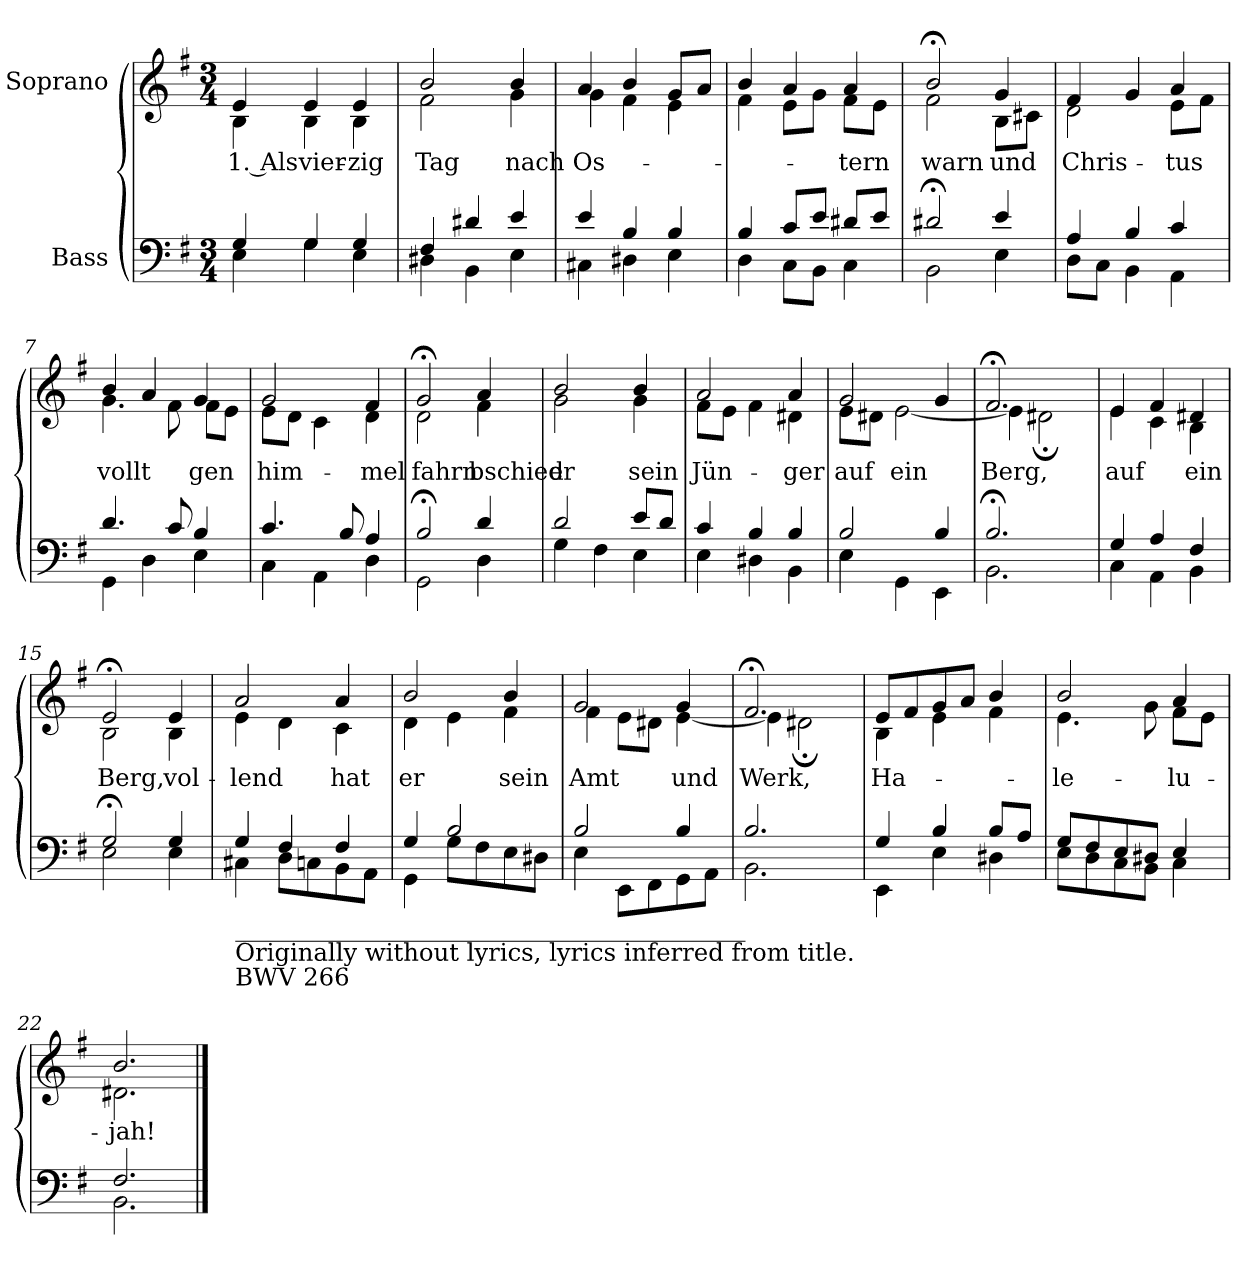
**kern	**kern	**text
*part2	*part1	*part1
*staff2	*staff1	*staff1
*I"Bass	*I"Soprano	*
*clefF4	*clefG2	*
*k[f#]	*k[f#]	*
*M3/4	*M3/4	*
*MM70	*MM70	*
=1	=1	=1
*^	*^	*
!	!	!	!	!LO:LY:b
4G/	4E\	4e/	4B\	1. Als
!	!	!	!	!LO:LY:b
4G/	4G\	4e/	4B\	vier-
!	!	!	!	!LO:LY:b
4G/	4E\	4e/	4B\	-zig
=2	=2	=2	=2	=2
!	!	!	!	!LO:LY:b
4F#/	4D#X\	2b/	2f#\	Tag
4d#X/	4BB\	.	.	.
!	!	!	!	!LO:LY:b
4e/	4E\	4b/	4g\	nach
=3	=3	=3	=3	=3
!	!	!	!	!LO:LY:b
4e/	4C#X\	4a/	4g\	Os-
4B/	4D#X\	4b/	4f#\	.
4B/	4E\	8g/L	4e\	.
.	.	8a/J	.	.
=4	=4	=4	=4	=4
4B/	4D\	4b/	4f#\	.
8c/L	8C\L	4a/	8e\L	.
8e/J	8BB\J	.	8g\J	.
!	!	!	!	!LO:LY:b
8d#X/L	4C\	4a/	8f#\L	-tern
8e/J	.	.	8e\J	.
=5	=5	=5	=5	=5
!	!	!	!	!LO:LY:b
2d#X;</	2BB\	2b;</	2f#\	warn
!	!	!	!	!LO:LY:b
4e/	4E\	4g/	8B\L	und
.	.	.	8c#X\J	.
=6	=6	=6	=6	=6
!	!	!	!	!LO:LY:b
4A/	8D\L	4f#/	2d\	Chris-
.	8C\J	.	.	.
4B/	4BB\	4g/	.	.
!	!	!	!	!LO:LY:b
4c/	4AA\	4a/	8e\L	-tus
.	.	.	8f#\J	.
=7	=7	=7	=7	=7
!	!	!	!	!LO:LY:b
4.d/	4GG\	4b/	4.g\	vollt
.	4D\	4a/	.	.
8c/	.	.	8f#\	.
!	!	!	!	!LO:LY:b
4B/	4E\	4g/	8f#\L	gen
.	.	.	8e\J	.
!!LO:LB:g=z	!!
=8	=8	=8	=8	=8
!	!	!	!	!LO:LY:b
4.c/	4C\	2g/	8e\L	him-
.	.	.	8d\J	.
.	4AA\	.	4c\	.
8B/	.	.	.	.
!	!	!	!	!LO:LY:b
4A/	4D\	4f#/	4d\	-mel
=9	=9	=9	=9	=9
!	!	!	!	!LO:LY:b
2B;</	2GG\	2g;</	2d\	fahrn
!	!	!	!	!LO:LY:b
4d/	4D\	4a/	4f#\	bschied
=10	=10	=10	=10	=10
!	!	!	!	!LO:LY:b
2d/	4G\	2b/	2g\	er
.	4F#\	.	.	.
!	!	!	!	!LO:LY:b
8e/L	4E\	4b/	4g\	sein
8d/J	.	.	.	.
=11	=11	=11	=11	=11
!	!	!	!	!LO:LY:b
4c/	4E\	2a/	8f#\L	Jün-
.	.	.	8e\J	.
4B/	4D#X\	.	4f#\	.
!	!	!	!	!LO:LY:b
4B/	4BB\	4a/	4d#X\	-ger
=12	=12	=12	=12	=12
!	!	!	!	!LO:LY:b
2B/	4E\	2g/	8e\L	auf
.	.	.	8d#X\J	.
!	!	!	!	!LO:LY:b
.	4GG\	.	[2e\	ein
4B/	4EE\	4g/	.	.
=13	=13	=13	=13	=13
!	!	!	!	!LO:LY:b
2.B;</	2.BB\	2.f#;</	4e\]	Berg,
.	.	.	2d#X;\	.
=14	=14	=14	=14	=14
!	!	!	!	!LO:LY:b
4G/	4C\	4e/	4e\	auf
4A/	4AA\	4f#/	4c\	.
!	!	!	!	!LO:LY:b
4F#/	4BB\	4d#X/	4B\	ein
=15	=15	=15	=15	=15
!	!	!	!	!LO:LY:b
2G;</	2E\	2e;</	2B\	Berg,
!	!	!	!	!LO:LY:b
4G/	4E\	4e/	4B\	vol-
!!LO:LB:g=z	!!
=16	=16	=16	=16	=16
!LO:TX:b:t=__________________________________________	!	!	!	!
!LO:TX:b:t=Originally without lyrics, lyrics inferred from title.	!	!	!	!
!LO:TX:b:t=BWV 266	!	!	!	!
!	!	!	!	!LO:LY:b
4G/	4C#X\	2a/	4e\	-lend
4F#/	8D\L	.	4d\	.
.	8Cn\	.	.	.
!	!	!	!	!LO:LY:b
4F#/	8BB\	4a/	4c\	hat
.	8AA\J	.	.	.
=17	=17	=17	=17	=17
!	!	!	!	!LO:LY:b
4G/	4GG\	2b/	4d\	er
2B/	8G\L	.	4e\	.
.	8F#\	.	.	.
!	!	!	!	!LO:LY:b
.	8E\	4b/	4f#\	sein
.	8D#X\J	.	.	.
=18	=18	=18	=18	=18
!	!	!	!	!LO:LY:b
2B/	4E\	2g/	4f#\	Amt
.	8EE\L	.	8e\L	.
.	8FF#\	.	8d#X\J	.
!	!	!	!	!LO:LY:b
4B/	8GG\	4g/	[4e\	und
.	8AA\J	.	.	.
=19	=19	=19	=19	=19
!	!	!	!	!LO:LY:b
2.B/	2.BB\	2.f#;</	4e\]	Werk,
.	.	.	2d#X;\	.
=20	=20	=20	=20	=20
!	!	!	!	!LO:LY:b
4G/	4EE\	8e/L	4B\	Ha-
.	.	8f#/	.	.
4B/	4E\	8g/	4e\	.
.	.	8a/J	.	.
8B/L	4D#X\	4b/	4f#\	.
8A/J	.	.	.	.
=21	=21	=21	=21	=21
!	!	!	!	!LO:LY:b
8G/L	8E\L	2b/	4.e\	-le-
8F#/	8D\	.	.	.
8E/	8C\	.	.	.
8D#X/J	8BB\J	.	8g\	.
!	!	!	!	!LO:LY:b
4E/	4C\	4a/	8f#\L	-lu-
.	.	.	8e\J	.
=22	=22	=22	=22	=22
!	!	!	!	!LO:LY:b
2.F#/	2.BB\	2.b/	2.d#X\	-jah!
*v	*v	*	*	*
*	*v	*v	*
==	==	==
*-	*-	*-
